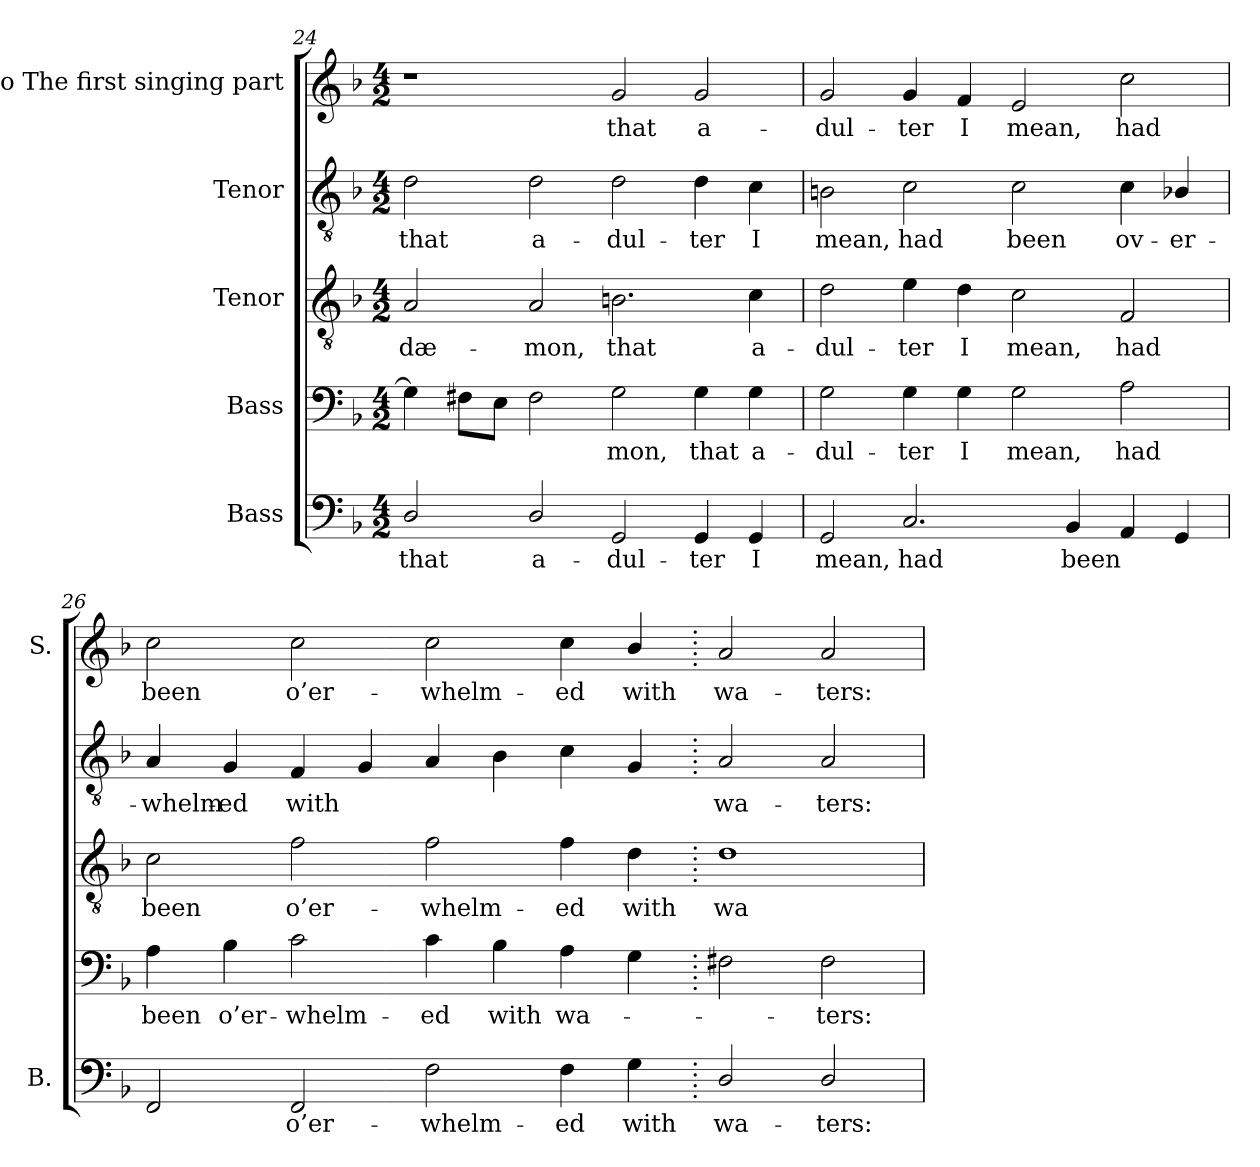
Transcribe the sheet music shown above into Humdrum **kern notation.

**kern	**text	**kern	**text	**kern	**text	**kern	**text	**kern	**text
*part5	*part5	*part4	*part4	*part3	*part3	*part2	*part2	*part1	*part1
*staff5	*staff5	*staff4	*staff4	*staff3	*staff3	*staff2	*staff2	*staff1	*staff1
*I"Bass	*	*I"Bass	*	*I"Tenor	*	*I"Tenor	*	*I"Alto The first singing part	*
*I'B.	*	*	*	*	*	*	*	*I'S.	*
*clefF4	*	*clefF4	*	*clefGv2	*	*clefGv2	*	*clefG2	*
*	*	*ITrd7c12	*	*ITrd7c12	*	*ITrd7c12	*	*	*
*k[b-]	*	*k[b-]	*	*k[b-]	*	*k[b-]	*	*k[b-]	*
*F:	*	*F:	*	*F:	*	*F:	*	*F:	*
*M4/2	*	*M4/2	*	*M4/2	*	*M4/2	*	*M4/2	*
=24	=24	=24	=24	=24	=24	=24	=24	=24	=24
!	!LO:LY:b:color=#000000	!	!	!	!	!	!	!	!
!	!	!	!	!	!LO:LY:b:color=#000000	!	!	!	!
!	!	!	!	!	!	!	!LO:LY:b:color=#000000	!	!
2Di/	that	4GGi\]	.	2AAi/	-dæ-	2Di\	that	1r	.
.	.	8FF#Xi\L	.	.	.	.	.	.	.
.	.	8EEi\J	.	.	.	.	.	.	.
!	!LO:LY:b:color=#000000	!	!	!	!	!	!	!	!
!	!	!	!	!	!LO:LY:b:color=#000000	!	!	!	!
!	!	!	!	!	!	!	!LO:LY:b:color=#000000	!	!
2Di/	a-	2FF#i\	.	2AAi/	-mon,	2Di\	a-	.	.
!	!LO:LY:b:color=#000000	!	!	!	!	!	!	!	!
!	!	!	!LO:LY:b:color=#000000	!	!	!	!	!	!
!	!	!	!	!	!LO:LY:b:color=#000000	!	!	!	!
!	!	!	!	!	!	!	!LO:LY:b:color=#000000	!	!
!	!	!	!	!	!	!	!	!	!LO:LY:b:color=#000000
2GGi/	-dul-	2GGi\	-mon,	2.BBni\	that	2Di\	-dul-	2gi/	that
!	!LO:LY:b:color=#000000	!	!	!	!	!	!	!	!
!	!	!	!LO:LY:b:color=#000000	!	!	!	!	!	!
!	!	!	!	!	!	!	!LO:LY:b:color=#000000	!	!
!	!	!	!	!	!	!	!	!	!LO:LY:b:color=#000000
4GGi/	-ter	4GGi\	that	.	.	4Di\	-ter	2gi/	a-
!	!LO:LY:b:color=#000000	!	!	!	!	!	!	!	!
!	!	!	!LO:LY:b:color=#000000	!	!	!	!	!	!
!	!	!	!	!	!LO:LY:b:color=#000000	!	!	!	!
!	!	!	!	!	!	!	!LO:LY:b:color=#000000	!	!
4GGi/	I	4GGi\	a-	4Ci\	a-	4Ci\	I	.	.
=25	=25	=25	=25	=25	=25	=25	=25	=25	=25
!	!LO:LY:b:color=#000000	!	!	!	!	!	!	!	!
!	!	!	!LO:LY:b:color=#000000	!	!	!	!	!	!
!	!	!	!	!	!LO:LY:b:color=#000000	!	!	!	!
!	!	!	!	!	!	!	!LO:LY:b:color=#000000	!	!
!	!	!	!	!	!	!	!	!	!LO:LY:b:color=#000000
2GGi/	mean,	2GGi\	-dul-	2Di\	-dul-	2BBni\	mean,	2gi/	-dul-
!	!LO:LY:b:color=#000000	!	!	!	!	!	!	!	!
!	!	!	!LO:LY:b:color=#000000	!	!	!	!	!	!
!	!	!	!	!	!LO:LY:b:color=#000000	!	!	!	!
!	!	!	!	!	!	!	!LO:LY:b:color=#000000	!	!
!	!	!	!	!	!	!	!	!	!LO:LY:b:color=#000000
2.Ci/	had	4GGi\	-ter	4Ei\	-ter	2Ci\	had	4gi/	-ter
!	!	!	!LO:LY:b:color=#000000	!	!	!	!	!	!
!	!	!	!	!	!LO:LY:b:color=#000000	!	!	!	!
!	!	!	!	!	!	!	!	!	!LO:LY:b:color=#000000
.	.	4GGi\	I	4Di\	I	.	.	4fi/	I
!	!	!	!LO:LY:b:color=#000000	!	!	!	!	!	!
!	!	!	!	!	!LO:LY:b:color=#000000	!	!	!	!
!	!	!	!	!	!	!	!LO:LY:b:color=#000000	!	!
!	!	!	!	!	!	!	!	!	!LO:LY:b:color=#000000
.	.	2GGi\	mean,	2Ci\	mean,	2Ci\	been	2ei/	mean,
!	!LO:LY:b:color=#000000	!	!	!	!	!	!	!	!
4BB-i/	been	.	.	.	.	.	.	.	.
!	!	!	!LO:LY:b:color=#000000	!	!	!	!	!	!
!	!	!	!	!	!LO:LY:b:color=#000000	!	!	!	!
!	!	!	!	!	!	!	!LO:LY:b:color=#000000	!	!
!	!	!	!	!	!	!	!	!	!LO:LY:b:color=#000000
4AAi/	.	2AAi\	had	2FFi/	had	4Ci\	ov-	2cci\	had
!	!	!	!	!	!	!	!LO:LY:b:color=#000000	!	!
4GGi/	.	.	.	.	.	4BB-Xi/	-er-	.	.
!!LO:LB:g=z
=26	=26	=26	=26	=26	=26	=26	=26	=26	=26
!	!	!	!LO:LY:b:color=#000000	!	!	!	!	!	!
!	!	!	!	!	!LO:LY:b:color=#000000	!	!	!	!
!	!	!	!	!	!	!	!LO:LY:b:color=#000000	!	!
!	!	!	!	!	!	!	!	!	!LO:LY:b:color=#000000
2FFi/	.	4AAi\	been	2Ci\	been	4AAi/	-whelm-	2cci\	been
!	!	!	!LO:LY:b:color=#000000	!	!	!	!	!	!
!	!	!	!	!	!	!	!LO:LY:b:color=#000000	!	!
.	.	4BB-i\	o’er-	.	.	4GGi/	-ed	.	.
!	!LO:LY:b:color=#000000	!	!	!	!	!	!	!	!
!	!	!	!LO:LY:b:color=#000000	!	!	!	!	!	!
!	!	!	!	!	!LO:LY:b:color=#000000	!	!	!	!
!	!	!	!	!	!	!	!LO:LY:b:color=#000000	!	!
!	!	!	!	!	!	!	!	!	!LO:LY:b:color=#000000
2FFi/	o’er-	2Ci\	-whelm-	2Fi\	o’er-	4FFi/	with	2cci\	o’er-
.	.	.	.	.	.	4GGi/	.	.	.
!	!LO:LY:b:color=#000000	!	!	!	!	!	!	!	!
!	!	!	!LO:LY:b:color=#000000	!	!	!	!	!	!
!	!	!	!	!	!LO:LY:b:color=#000000	!	!	!	!
!	!	!	!	!	!	!	!	!	!LO:LY:b:color=#000000
2Fi\	-whelm-	4Ci\	-ed	2Fi\	-whelm-	4AAi/	.	2cci\	-whelm-
!	!	!	!LO:LY:b:color=#000000	!	!	!	!	!	!
.	.	4BB-i\	with	.	.	4BB-i\	.	.	.
!	!LO:LY:b:color=#000000	!	!	!	!	!	!	!	!
!	!	!	!LO:LY:b:color=#000000	!	!	!	!	!	!
!	!	!	!	!	!LO:LY:b:color=#000000	!	!	!	!
!	!	!	!	!	!	!	!	!	!LO:LY:b:color=#000000
4Fi\	-ed	4AAi\	wa-	4Fi\	-ed	4Ci\	.	4cci\	-ed
!	!LO:LY:b:color=#000000	!	!	!	!	!	!	!	!
!	!	!	!	!	!LO:LY:b:color=#000000	!	!	!	!
!	!	!	!	!	!	!	!	!	!LO:LY:b:color=#000000
4Gi\	with	4GGi\	.	4Di\	with	4GGi/	.	4b-i/	with
=27.	=27.	=27.	=27.	=27.	=27.	=27.	=27.	=27.	=27.
!	!LO:LY:b:color=#000000	!	!	!	!	!	!	!	!
!	!	!	!	!	!LO:LY:b:color=#000000	!	!	!	!
!	!	!	!	!	!	!	!LO:LY:b:color=#000000	!	!
!	!	!	!	!	!	!	!	!	!LO:LY:b:color=#000000
2Di/	wa-	2FF#Xi\	.	1Di	wa-	2AAi/	wa-	2ai/	wa-
!	!LO:LY:b:color=#000000	!	!	!	!	!	!	!	!
!	!	!	!LO:LY:b:color=#000000	!	!	!	!	!	!
!	!	!	!	!	!	!	!LO:LY:b:color=#000000	!	!
!	!	!	!	!	!	!	!	!	!LO:LY:b:color=#000000
2Di/	-ters:	2FF#i\	-ters:	.	.	2AAi/	-ters:	2ai/	-ters:
=	=	=	=	=	=	=	=	=	=
*-	*-	*-	*-	*-	*-	*-	*-	*-	*-
